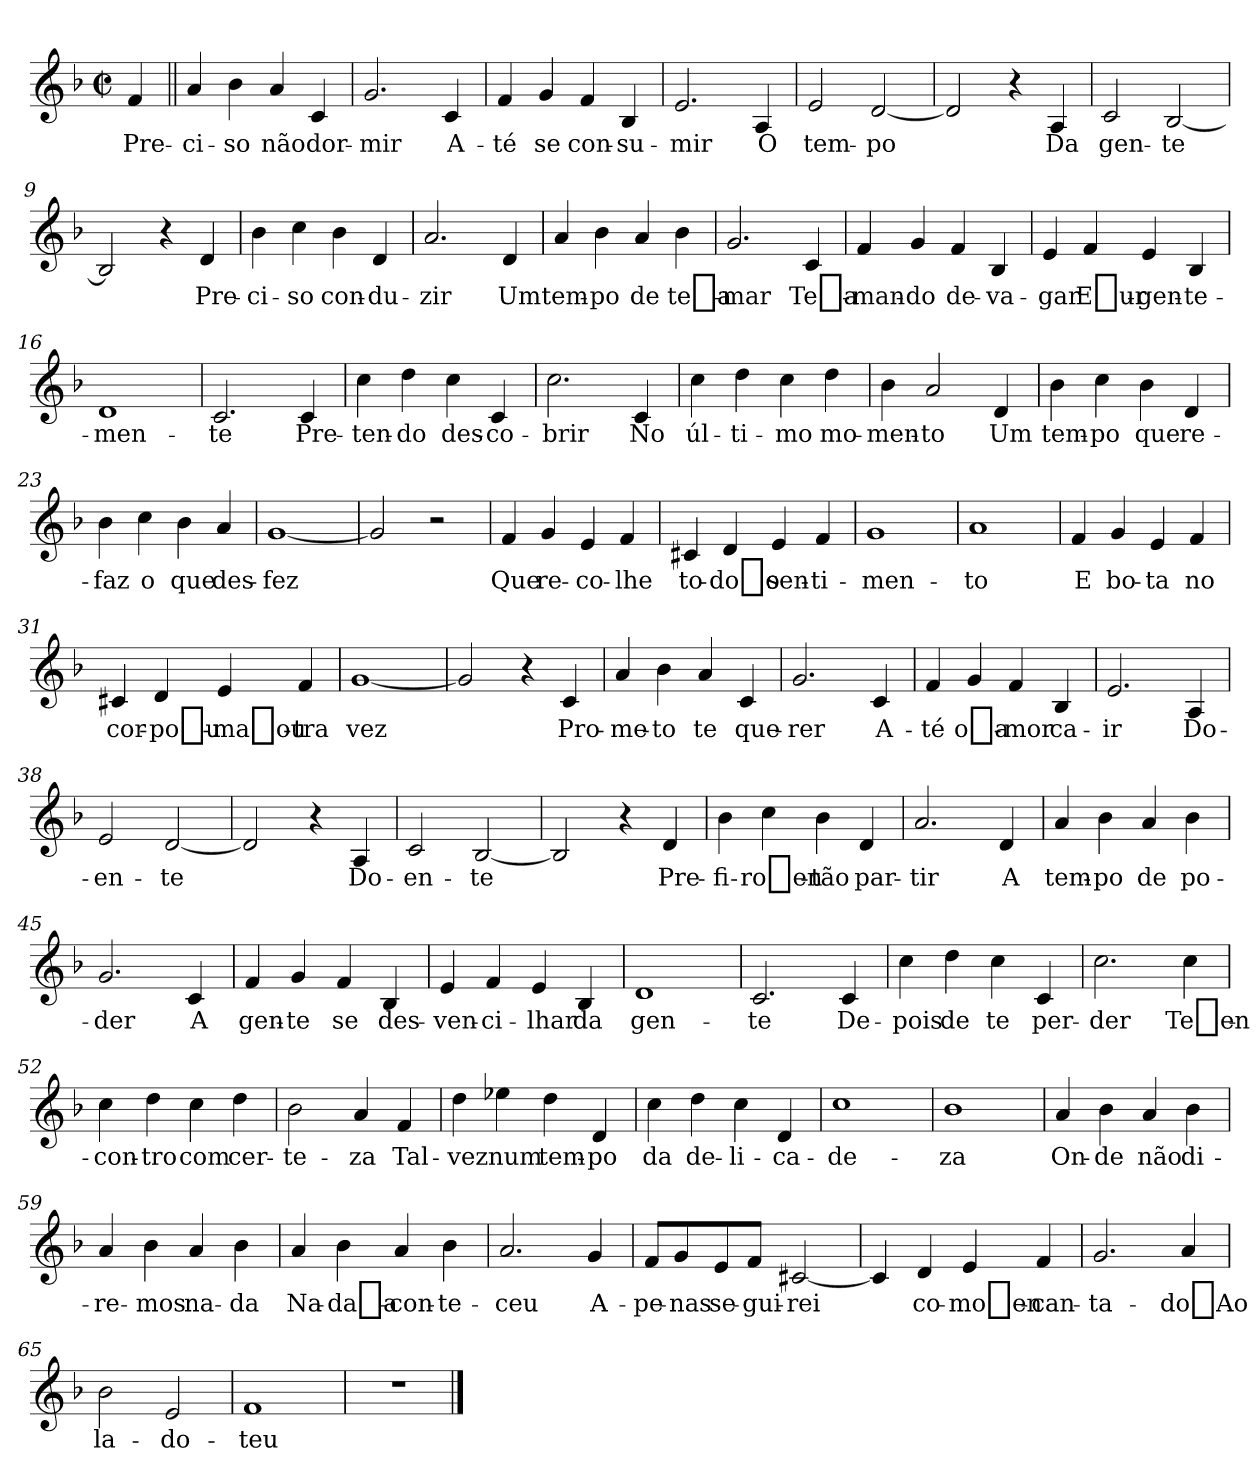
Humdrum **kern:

**kern	**text
*part1	*part1
*staff1	*staff1
*clefG2	*
*k[b-]	*
*F:	*
*M2/2	*
*met(c|)	*
=1	=1
!	!LO:LY:b
4f/	Pre-
=2||	=2||
!	!LO:LY:b
4a/	-ci-
!	!LO:LY:b
4b-\	-so
!	!LO:LY:b
4a/	não
!	!LO:LY:b
4c/	dor-
=3	=3
!	!LO:LY:b
2.g/	-mir
!	!LO:LY:b
4c/	A-
=4	=4
!	!LO:LY:b
4f/	-té
!	!LO:LY:b
4g/	se
!	!LO:LY:b
4f/	con-
!	!LO:LY:b
4B-/	-su-
=5	=5
!	!LO:LY:b
2.e/	-mir
!	!LO:LY:b
4A/	O
!!LO:LB:g=z
=6	=6
!	!LO:LY:b
2e/	tem-
!	!LO:LY:b
[2d/	-po
=7	=7
2d/]	.
4r	.
!	!LO:LY:b
4A/	Da
=8	=8
!	!LO:LY:b
2c/	gen-
!	!LO:LY:b
[2B-/	-te
=9	=9
2B-/]	.
4r	.
!	!LO:LY:b
4d/	Pre-
!!LO:LB:g=z
=10	=10
!	!LO:LY:b
4b-\	-ci-
!	!LO:LY:b
4cc\	-so
!	!LO:LY:b
4b-\	con-
!	!LO:LY:b
4d/	-du-
=11	=11
!	!LO:LY:b
2.a/	-zir
!	!LO:LY:b
4d/	Um
=12	=12
!	!LO:LY:b
4a/	tem-
!	!LO:LY:b
4b-\	-po
!	!LO:LY:b
4a/	de
!	!LO:LY:b
4b-\	te_a-
=13	=13
!	!LO:LY:b
2.g/	-mar
!	!LO:LY:b
4c/	Te_a-
!!LO:LB:g=z
=14	=14
!	!LO:LY:b
4f/	-man-
!	!LO:LY:b
4g/	-do
!	!LO:LY:b
4f/	de-
!	!LO:LY:b
4B-/	-va-
=15	=15
!	!LO:LY:b
4e/	-gar
!	!LO:LY:b
4f/	E_ur-
!	!LO:LY:b
4e/	-gen-
!	!LO:LY:b
4B-/	-te-
=16	=16
!	!LO:LY:b
1d	-men-
=17	=17
!	!LO:LY:b
2.c/	-te
!	!LO:LY:b
4c/	Pre-
!!LO:LB:g=z
=18	=18
!	!LO:LY:b
4cc\	-ten-
!	!LO:LY:b
4dd\	-do
!	!LO:LY:b
4cc\	des-
!	!LO:LY:b
4c/	-co-
=19	=19
!	!LO:LY:b
2.cc\	-brir
!	!LO:LY:b
4c/	No
=20	=20
!	!LO:LY:b
4cc\	úl-
!	!LO:LY:b
4dd\	-ti-
!	!LO:LY:b
4cc\	-mo
!	!LO:LY:b
4dd\	mo-
=21	=21
!	!LO:LY:b
4b-\	-men-
!	!LO:LY:b
2a/	-to
!	!LO:LY:b
4d/	Um
=22	=22
!	!LO:LY:b
4b-\	tem-
!	!LO:LY:b
4cc\	-po
!	!LO:LY:b
4b-\	que
!	!LO:LY:b
4d/	re-
!!LO:LB:g=z
=23	=23
!	!LO:LY:b
4b-\	-faz
!	!LO:LY:b
4cc\	o
!	!LO:LY:b
4b-\	que
!	!LO:LY:b
4a/	des-
=24	=24
!	!LO:LY:b
[1g	-fez
=25	=25
2g/]	.
2r	.
=26	=26
!	!LO:LY:b
4f/	Que
!	!LO:LY:b
4g/	re-
!	!LO:LY:b
4e/	-co-
!	!LO:LY:b
4f/	-lhe
=27	=27
!	!LO:LY:b
4c#X/	to-
!	!LO:LY:b
4d/	-do_o
!	!LO:LY:b
4e/	sen-
!	!LO:LY:b
4f/	-ti-
!!LO:LB:g=z
=28	=28
!	!LO:LY:b
1g	-men-
=29	=29
!	!LO:LY:b
1a	-to
=30	=30
!	!LO:LY:b
4f/	E
!	!LO:LY:b
4g/	bo-
!	!LO:LY:b
4e/	-ta
!	!LO:LY:b
4f/	no
=31	=31
!	!LO:LY:b
4c#X/	cor-
!	!LO:LY:b
4d/	-po_u-
!	!LO:LY:b
4e/	-ma_ou-
!	!LO:LY:b
4f/	-tra
=32	=32
!	!LO:LY:b
[1g	vez
=33	=33
2g/]	.
4r	.
!	!LO:LY:b
4c/	Pro-
!!LO:LB:g=z
=34	=34
!	!LO:LY:b
4a/	-me-
!	!LO:LY:b
4b-\	-to
!	!LO:LY:b
4a/	te
!	!LO:LY:b
4c/	que-
=35	=35
!	!LO:LY:b
2.g/	-rer
!	!LO:LY:b
4c/	A-
=36	=36
!	!LO:LY:b
4f/	-té
!	!LO:LY:b
4g/	o_a-
!	!LO:LY:b
4f/	-mor
!	!LO:LY:b
4B-/	ca-
=37	=37
!	!LO:LY:b
2.e/	-ir
!	!LO:LY:b
4A/	Do-
!!LO:PB:g=z
=38	=38
!	!LO:LY:b
2e/	-en-
!	!LO:LY:b
[2d/	-te
=39	=39
2d/]	.
4r	.
!	!LO:LY:b
4A/	Do-
=40	=40
!	!LO:LY:b
2c/	-en-
!	!LO:LY:b
[2B-/	-te
=41	=41
2B-/]	.
4r	.
!	!LO:LY:b
4d/	Pre-
=42	=42
!	!LO:LY:b
4b-\	-fi-
!	!LO:LY:b
4cc\	-ro_en-
!	!LO:LY:b
4b-\	-tão
!	!LO:LY:b
4d/	par-
!!LO:LB:g=z
=43	=43
!	!LO:LY:b
2.a/	-tir
!	!LO:LY:b
4d/	A
=44	=44
!	!LO:LY:b
4a/	tem-
!	!LO:LY:b
4b-\	-po
!	!LO:LY:b
4a/	de
!	!LO:LY:b
4b-\	po-
=45	=45
!	!LO:LY:b
2.g/	-der
!	!LO:LY:b
4c/	A
=46	=46
!	!LO:LY:b
4f/	gen-
!	!LO:LY:b
4g/	-te
!	!LO:LY:b
4f/	se
!	!LO:LY:b
4B-/	des-
!!LO:LB:g=z
=47	=47
!	!LO:LY:b
4e/	-ven-
!	!LO:LY:b
4f/	-ci-
!	!LO:LY:b
4e/	-lhar
!	!LO:LY:b
4B-/	da
=48	=48
!	!LO:LY:b
1d	gen-
=49	=49
!	!LO:LY:b
2.c/	-te
!	!LO:LY:b
4c/	De-
=50	=50
!	!LO:LY:b
4cc\	-pois
!	!LO:LY:b
4dd\	de
!	!LO:LY:b
4cc\	te
!	!LO:LY:b
4c/	per-
=51	=51
!	!LO:LY:b
2.cc\	-der
!	!LO:LY:b
4cc\	Te_en-
!!LO:LB:g=z
=52	=52
!	!LO:LY:b
4cc\	-con-
!	!LO:LY:b
4dd\	-tro
!	!LO:LY:b
4cc\	com
!	!LO:LY:b
4dd\	cer-
=53	=53
!	!LO:LY:b
2b-\	-te-
!	!LO:LY:b
4a/	-za
!	!LO:LY:b
4f/	Tal-
=54	=54
!	!LO:LY:b
4dd\	-vez
!	!LO:LY:b
4ee-X\	num
!	!LO:LY:b
4dd\	tem-
!	!LO:LY:b
4d/	-po
=55	=55
!	!LO:LY:b
4cc\	da
!	!LO:LY:b
4dd\	de-
!	!LO:LY:b
4cc\	-li-
!	!LO:LY:b
4d/	-ca-
=56	=56
!	!LO:LY:b
1cc	-de-
!!LO:LB:g=z
=57	=57
!	!LO:LY:b
1b-	-za
=58	=58
!	!LO:LY:b
4a/	On-
!	!LO:LY:b
4b-\	-de
!	!LO:LY:b
4a/	não
!	!LO:LY:b
4b-\	di-
=59	=59
!	!LO:LY:b
4a/	-re-
!	!LO:LY:b
4b-\	-mos
!	!LO:LY:b
4a/	na-
!	!LO:LY:b
4b-\	-da
=60	=60
!	!LO:LY:b
4a/	Na-
!	!LO:LY:b
4b-\	-da_a-
!	!LO:LY:b
4a/	-con-
!	!LO:LY:b
4b-\	-te-
=61	=61
!	!LO:LY:b
2.a/	-ceu
!	!LO:LY:b
4g/	A-
!!LO:LB:g=z
=62	=62
!	!LO:LY:b
8f/L	-pe-
!	!LO:LY:b
8g/	-nas
!	!LO:LY:b
8e/	se-
!	!LO:LY:b
8f/J	-gui-
!	!LO:LY:b
[2c#X/	-rei
=63	=63
4c#/]	.
!	!LO:LY:b
4d/	co-
!	!LO:LY:b
4e/	-mo_en-
!	!LO:LY:b
4f/	-can-
=64	=64
!	!LO:LY:b
2.g/	-ta-
!	!LO:LY:b
4a/	-do_Ao
=65	=65
!	!LO:LY:b
2b-\	la-
!	!LO:LY:b
2e/	-do-
=66	=66
!	!LO:LY:b
1f	-teu
=67	=67
1r	.
==	==
*-	*-
